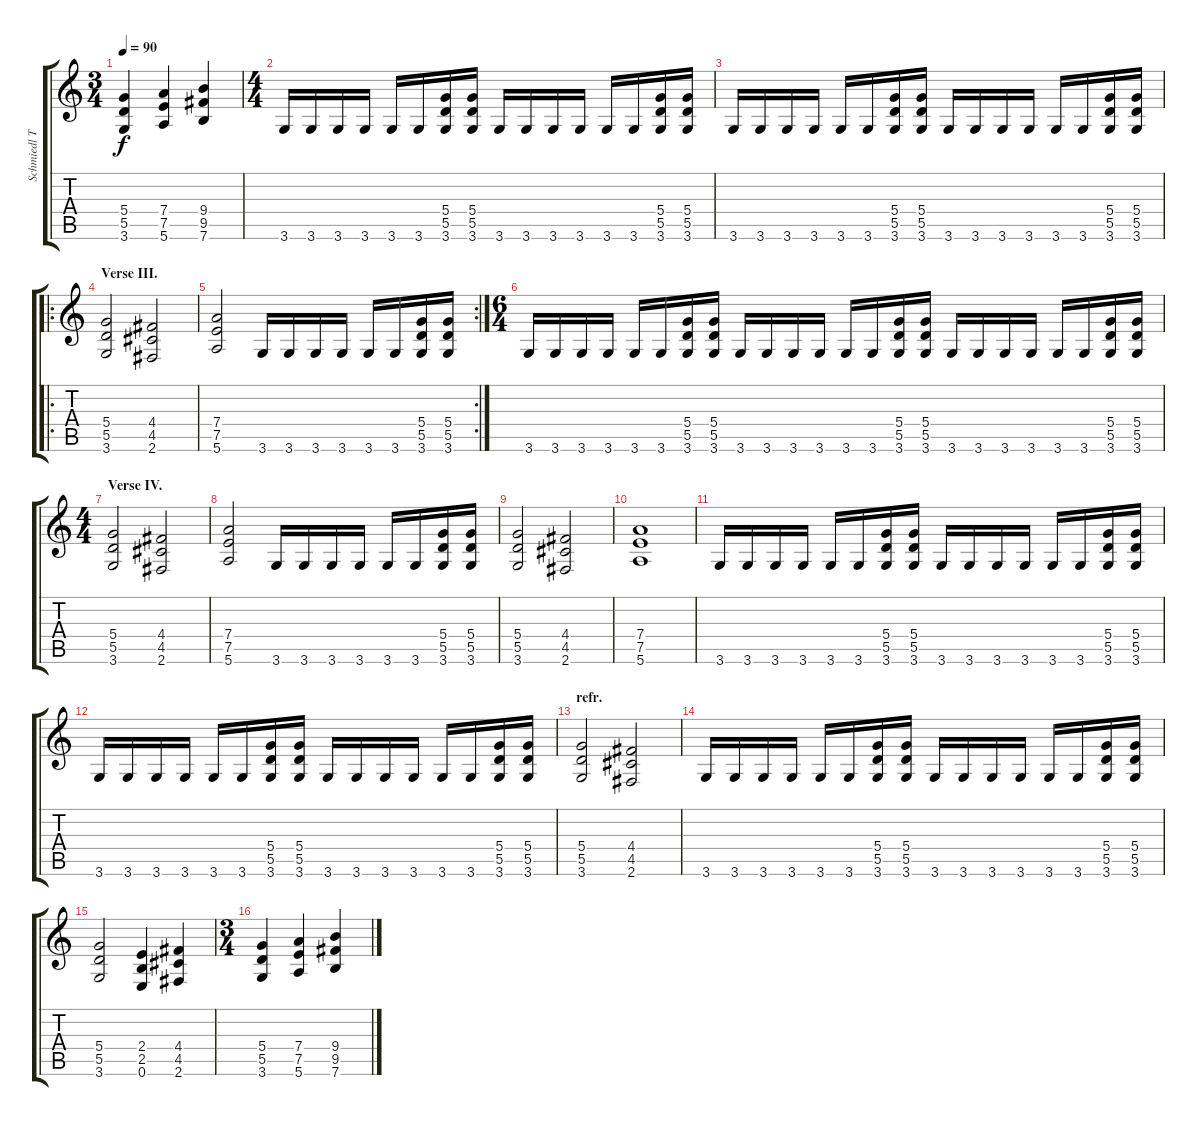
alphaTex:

\track ("Schmiedl T. ritmus" "Schmiedl T") {instrument distortionguitar}
\staff {score tabs}
\tuning (E4 B3 G3 D3 A2 E2) {hide}
\ts (3 4)
\tempo 90
\clef g2
\ks c
(5.4 5.5 3.6).4{dy f} (7.4 7.5 5.6).4 (9.4 9.5 7.6).4 |
\ts (4 4)
3.6.16 3.6.16 3.6.16 3.6.16 3.6.16 3.6.16 (5.4 5.5 3.6).16 (5.4 5.5 3.6).16 3.6.16 3.6.16 3.6.16 3.6.16 3.6.16 3.6.16 (5.4 5.5 3.6).16 (5.4 5.5 3.6).16 |
3.6.16 3.6.16 3.6.16 3.6.16 3.6.16 3.6.16 (5.4 5.5 3.6).16 (5.4 5.5 3.6).16 3.6.16 3.6.16 3.6.16 3.6.16 3.6.16 3.6.16 (5.4 5.5 3.6).16 (5.4 5.5 3.6).16 |
\ro
\section ("" "Verse III.")
(5.4 5.5 3.6).2 (4.4 4.5 2.6).2 |
\rc 2
(7.4 7.5 5.6).2 3.6.16 3.6.16 3.6.16 3.6.16 3.6.16 3.6.16 (5.4 5.5 3.6).16 (5.4 5.5 3.6).16 |
\ts (6 4)
3.6.16 3.6.16 3.6.16 3.6.16 3.6.16 3.6.16 (5.4 5.5 3.6).16 (5.4 5.5 3.6).16 3.6.16 3.6.16 3.6.16 3.6.16 3.6.16 3.6.16 (5.4 5.5 3.6).16 (5.4 5.5 3.6).16 3.6.16 3.6.16 3.6.16 3.6.16 3.6.16 3.6.16 (5.4 5.5 3.6).16 (5.4 5.5 3.6).16 |
\ts (4 4)
\section ("" "Verse IV.")
(5.4 5.5 3.6).2 (4.4 4.5 2.6).2 |
(7.4 7.5 5.6).2 3.6.16 3.6.16 3.6.16 3.6.16 3.6.16 3.6.16 (5.4 5.5 3.6).16 (5.4 5.5 3.6).16 |
(5.4 5.5 3.6).2 (4.4 4.5 2.6).2 |
(7.4 7.5 5.6).1 |
3.6.16 3.6.16 3.6.16 3.6.16 3.6.16 3.6.16 (5.4 5.5 3.6).16 (5.4 5.5 3.6).16 3.6.16 3.6.16 3.6.16 3.6.16 3.6.16 3.6.16 (5.4 5.5 3.6).16 (5.4 5.5 3.6).16 |
3.6.16 3.6.16 3.6.16 3.6.16 3.6.16 3.6.16 (5.4 5.5 3.6).16 (5.4 5.5 3.6).16 3.6.16 3.6.16 3.6.16 3.6.16 3.6.16 3.6.16 (5.4 5.5 3.6).16 (5.4 5.5 3.6).16 |
\section ("" "refr.")
(5.4 5.5 3.6).2 (4.4 4.5 2.6).2 |
3.6.16 3.6.16 3.6.16 3.6.16 3.6.16 3.6.16 (5.4 5.5 3.6).16 (5.4 5.5 3.6).16 3.6.16 3.6.16 3.6.16 3.6.16 3.6.16 3.6.16 (5.4 5.5 3.6).16 (5.4 5.5 3.6).16 |
(5.4 5.5 3.6).2 (2.4 2.5 0.6).4 (4.4 4.5 2.6).4 |
\ts (3 4)
(5.4 5.5 3.6).4 (7.4 7.5 5.6).4 (9.4 9.5 7.6).4
